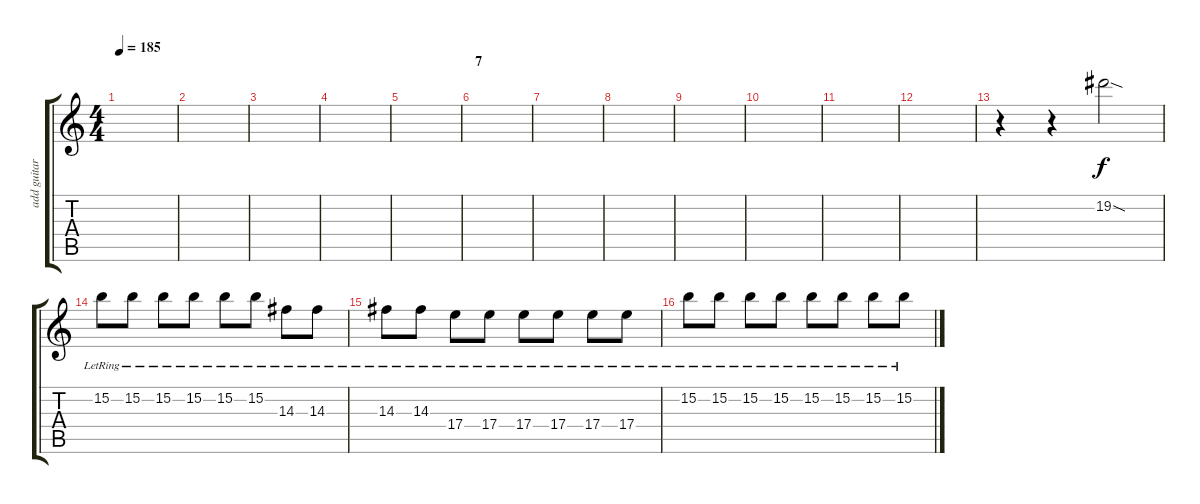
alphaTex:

\track ("add guitar" "add guitar") {instrument distortionguitar}
\staff {score tabs}
\tuning (Db4 Ab3 E3 B2 Gb2 B1) {hide}
\ts (4 4)
\tempo 185
\clef g2
\ks c
|
|
|
|
|
\section ("" "7")
|
|
|
|
|
|
|
r.4 r.4 19.2{sod}.2 |
15.2{lr}.8 15.2{lr}.8 15.2{lr}.8 15.2{lr}.8 15.2{lr}.8 15.2{lr}.8 14.3{lr}.8 14.3{lr}.8 |
14.3{lr}.8 14.3{lr}.8 17.4{lr}.8 17.4{lr}.8 17.4{lr}.8 17.4{lr}.8 17.4{lr}.8 17.4{lr}.8 |
15.2{lr}.8 15.2{lr}.8 15.2{lr}.8 15.2{lr}.8 15.2{lr}.8 15.2{lr}.8 15.2{lr}.8 15.2{lr}.8
